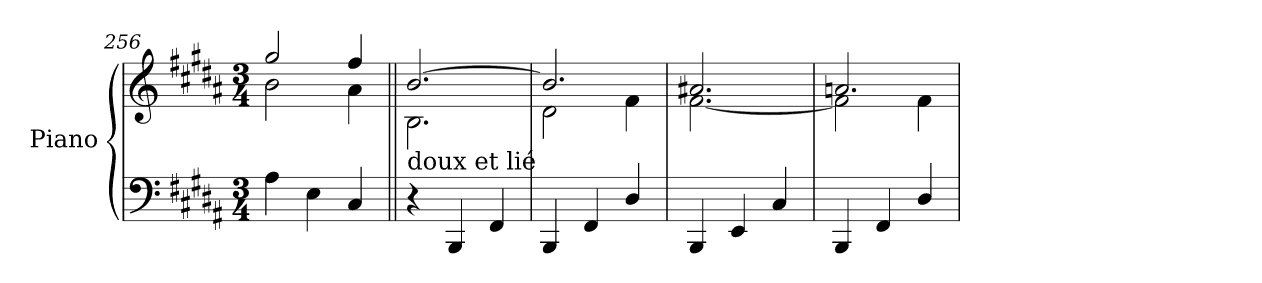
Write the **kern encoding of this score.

**kern	**kern
*part1	*part1
*staff2	*staff1
*I"Piano	*
*I'Pno	*
*clefF4	*clefG2
*k[f#c#g#d#a#]	*k[f#c#g#d#a#]
*B:	*B:
*M3/4	*M3/4
=256	=256
*	*^
4A#\	2gg#/	2b\
4E\	.	.
4C#/	4ff#/	4a#\
=257||	=257||	=257||
!	!LO:TX:b:t=doux et lié	!
4r	[2.b/	2.B\
4BBB/	.	.
4FF#/	.	.
!!LO:PB:g=z	!!
=258	=258	=258
4BBB/	2.b/]	2d#\
4FF#/	.	.
4D#/	.	4f#\
!!LO:PB:g=z	!!
=259	=259	=259
4BBB/	2.a#X/	[2.f#\
4EE/	.	.
4C#/	.	.
=260	=260	=260
4BBB/	2.an/	2f#\]
4FF#/	.	.
4D#/	.	4f#\
*	*v	*v
=	=
*-	*-
